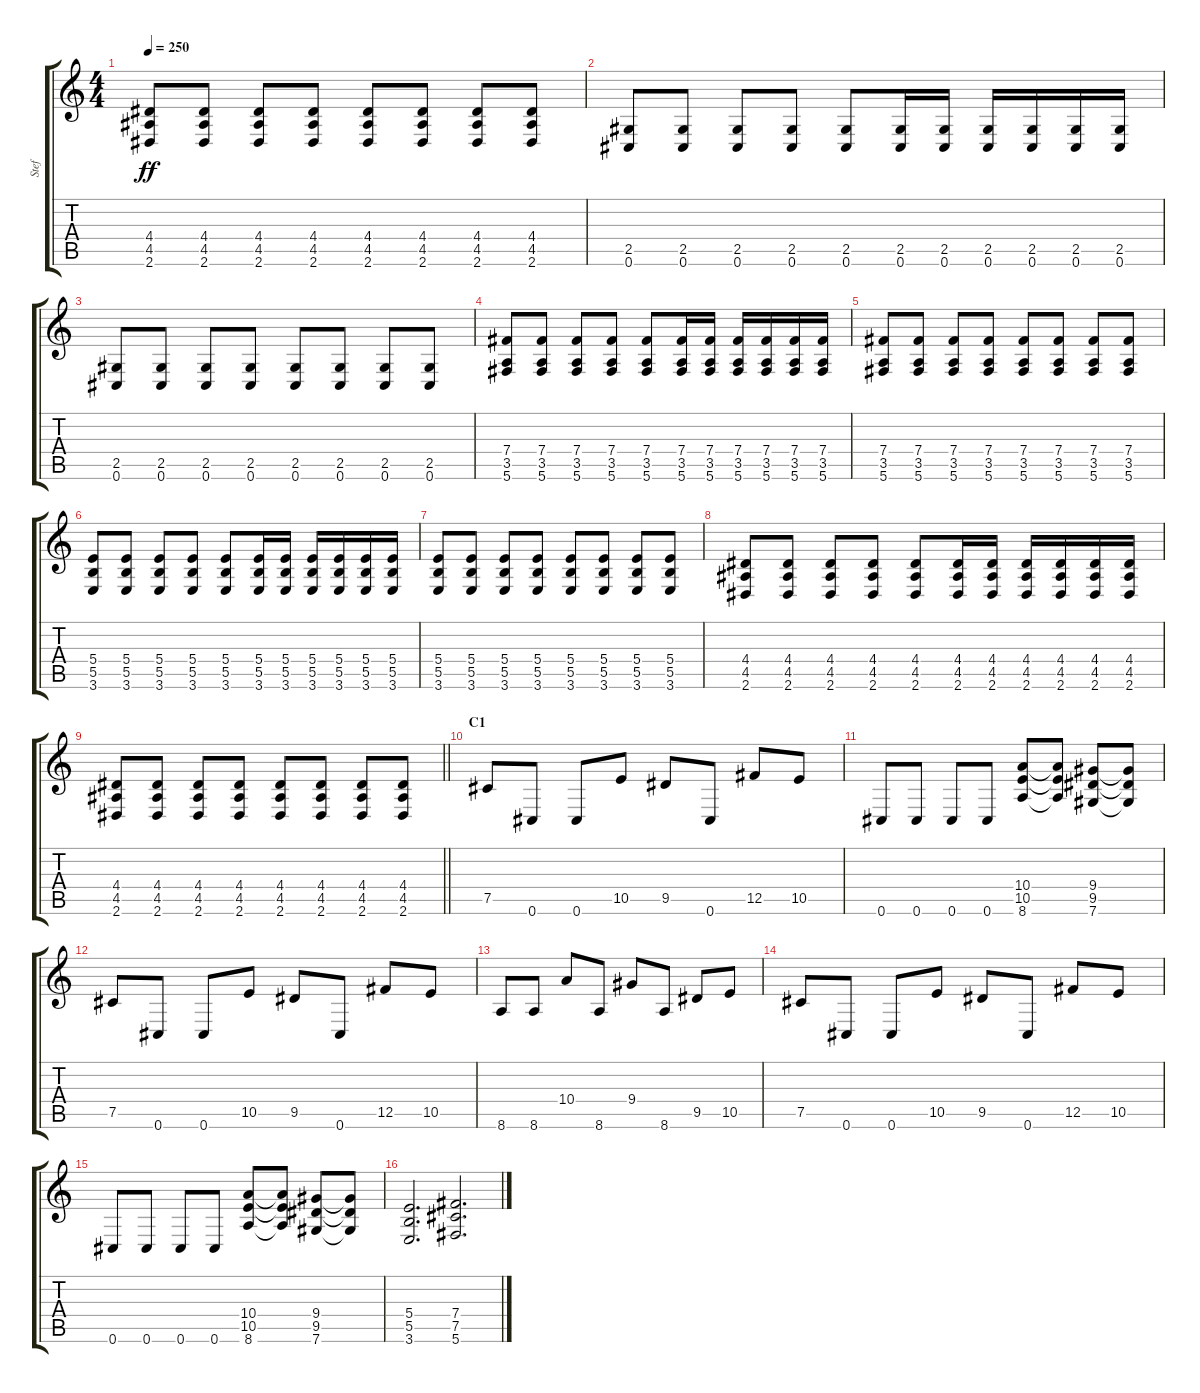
\track ("Stef" "Stef") {instrument distortionguitar}
\staff {score tabs}
\tuning (Db4 Ab3 E3 B2 Gb2 Db2) {hide}
\ts (4 4)
\tempo 250
\clef g2
\ks c
(4.4 4.5 2.6).8{dy ff} (4.4 4.5 2.6).8 (4.4 4.5 2.6).8 (4.4 4.5 2.6).8 (4.4 4.5 2.6).8 (4.4 4.5 2.6).8 (4.4 4.5 2.6).8 (4.4 4.5 2.6).8 |
(2.5 0.6).8 (2.5 0.6).8 (2.5 0.6).8 (2.5 0.6).8 (2.5 0.6).8 (2.5 0.6).16 (2.5 0.6).16 (2.5 0.6).16 (2.5 0.6).16 (2.5 0.6).16 (2.5 0.6).16 |
(2.5 0.6).8 (2.5 0.6).8 (2.5 0.6).8 (2.5 0.6).8 (2.5 0.6).8 (2.5 0.6).8 (2.5 0.6).8 (2.5 0.6).8 |
(7.4 3.5 5.6).8 (7.4 3.5 5.6).8 (7.4 3.5 5.6).8 (7.4 3.5 5.6).8 (7.4 3.5 5.6).8 (7.4 3.5 5.6).16 (7.4 3.5 5.6).16 (7.4 3.5 5.6).16 (7.4 3.5 5.6).16 (7.4 3.5 5.6).16 (7.4 3.5 5.6).16 |
(7.4 3.5 5.6).8 (7.4 3.5 5.6).8 (7.4 3.5 5.6).8 (7.4 3.5 5.6).8 (7.4 3.5 5.6).8 (7.4 3.5 5.6).8 (7.4 3.5 5.6).8 (7.4 3.5 5.6).8 |
(5.4 5.5 3.6).8 (5.4 5.5 3.6).8 (5.4 5.5 3.6).8 (5.4 5.5 3.6).8 (5.4 5.5 3.6).8 (5.4 5.5 3.6).16 (5.4 5.5 3.6).16 (5.4 5.5 3.6).16 (5.4 5.5 3.6).16 (5.4 5.5 3.6).16 (5.4 5.5 3.6).16 |
(5.4 5.5 3.6).8 (5.4 5.5 3.6).8 (5.4 5.5 3.6).8 (5.4 5.5 3.6).8 (5.4 5.5 3.6).8 (5.4 5.5 3.6).8 (5.4 5.5 3.6).8 (5.4 5.5 3.6).8 |
(4.4 4.5 2.6).8 (4.4 4.5 2.6).8 (4.4 4.5 2.6).8 (4.4 4.5 2.6).8 (4.4 4.5 2.6).8 (4.4 4.5 2.6).16 (4.4 4.5 2.6).16 (4.4 4.5 2.6).16 (4.4 4.5 2.6).16 (4.4 4.5 2.6).16 (4.4 4.5 2.6).16 |
\barLineRight lightlight
(4.4 4.5 2.6).8 (4.4 4.5 2.6).8 (4.4 4.5 2.6).8 (4.4 4.5 2.6).8 (4.4 4.5 2.6).8 (4.4 4.5 2.6).8 (4.4 4.5 2.6).8 (4.4 4.5 2.6).8 |
\section ("" "C1")
7.5.8 0.6.8 0.6.8 10.5.8 9.5.8 0.6.8 12.5.8 10.5.8 |
0.6.8 0.6.8 0.6.8 0.6.8 (10.4 10.5 8.6).8 (10.4{t} 10.5{t} 8.6{t}).8 (9.4 9.5 7.6).8 (9.4{t} 9.5{t} 7.6{t}).8 |
7.5.8 0.6.8 0.6.8 10.5.8 9.5.8 0.6.8 12.5.8 10.5.8 |
8.6.8 8.6.8 10.4.8 8.6.8 9.4.8 8.6.8 9.5.8 10.5.8 |
7.5.8 0.6.8 0.6.8 10.5.8 9.5.8 0.6.8 12.5.8 10.5.8 |
0.6.8 0.6.8 0.6.8 0.6.8 (10.4 10.5 8.6).8 (10.4{t} 10.5{t} 8.6{t}).8 (9.4 9.5 7.6).8 (9.4{t} 9.5{t} 7.6{t}).8 |
(5.4 5.5 3.6).2{d} (7.4 7.5 5.6).2{d}
